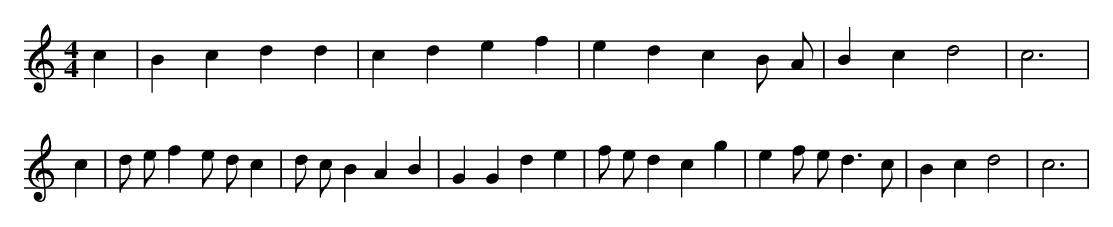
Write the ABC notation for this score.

X:1
M:4/4
L:1/8
K:C
c2 | B2 c2 d2 d2 | c2 d2 e2 f2 | e2 d2 c2 B A | B2 c2 d4 | c6 | c2 | d e f2 e d c2 | d c B2 A2 B2 | G2 G2 d2 e2 | f e d2 c2 g2 | e2 f e d3 c | B2 c2 d4 | c6 |
